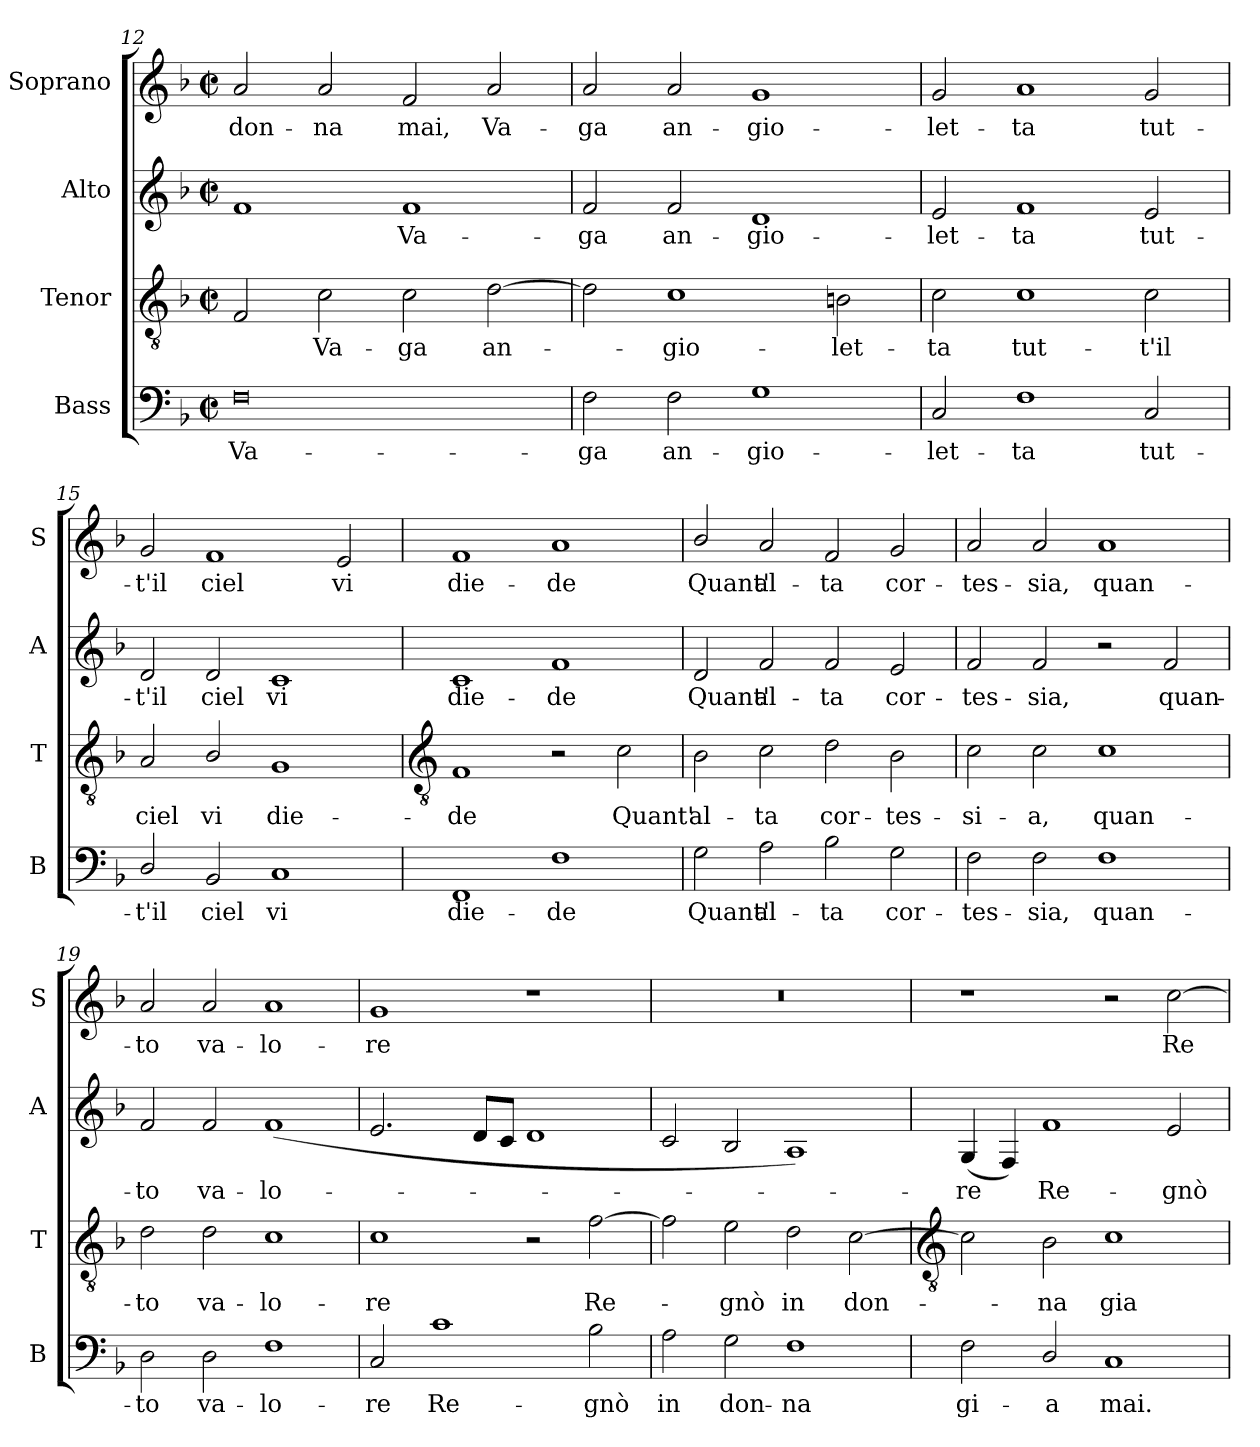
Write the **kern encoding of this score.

**kern	**text	**kern	**text	**kern	**text	**kern	**text
*part4	*part4	*part3	*part3	*part2	*part2	*part1	*part1
*staff4	*staff4	*staff3	*staff3	*staff2	*staff2	*staff1	*staff1
*I"Bass	*	*I"Tenor	*	*I"Alto	*	*I"Soprano	*
*I'B	*	*I'T	*	*I'A	*	*I'S	*
*clefF4	*	*clefGv2	*	*clefG2	*	*clefG2	*
*k[b-]	*	*k[b-]	*	*k[b-]	*	*k[b-]	*
*F:	*	*F:	*	*F:	*	*F:	*
*M4/2	*	*M4/2	*	*M4/2	*	*M4/2	*
*met(c|)	*	*met(c|)	*	*met(c|)	*	*met(c|)	*
=12	=12	=12	=12	=12	=12	=12	=12
!	!LO:LY:b	!	!	!	!	!	!LO:LY:b
0F	Va-	2F	.	1f	.	2a	don-
!	!	!	!LO:LY:b	!	!	!	!LO:LY:b
.	.	2c	Va-	.	.	2a	-na
!	!	!	!LO:LY:b	!	!LO:LY:b	!	!LO:LY:b
.	.	2c	-ga	1f	Va-	2f	mai,
!	!	!	!LO:LY:b	!	!	!	!LO:LY:b
.	.	[2d	an-	.	.	2a	Va-
=13	=13	=13	=13	=13	=13	=13	=13
!	!LO:LY:b	!	!	!	!LO:LY:b	!	!LO:LY:b
2F	-ga	2d]	.	2f	-ga	2a	-ga
!	!LO:LY:b	!	!LO:LY:b	!	!LO:LY:b	!	!LO:LY:b
2F	an-	1c	gio-	2f	an-	2a	an-
!	!LO:LY:b	!	!	!	!LO:LY:b	!	!LO:LY:b
1G	-gio-	.	.	1d	-gio-	1g	-gio-
!	!	!	!LO:LY:b	!	!	!	!
.	.	2Bn	-let-	.	.	.	.
=14	=14	=14	=14	=14	=14	=14	=14
!	!LO:LY:b	!	!LO:LY:b	!	!LO:LY:b	!	!LO:LY:b
2C	-let-	2c	-ta	2e	-let-	2g	-let-
!	!LO:LY:b	!	!LO:LY:b	!	!LO:LY:b	!	!LO:LY:b
1F	-ta	1c	tut-	1f	-ta	1a	-ta
!	!LO:LY:b	!	!LO:LY:b	!	!LO:LY:b	!	!LO:LY:b
2C	tut-	2c	-t'il	2e	tut-	2g	tut-
=15	=15	=15	=15	=15	=15	=15	=15
!	!LO:LY:b	!	!LO:LY:b	!	!LO:LY:b	!	!LO:LY:b
2D/	-t'il	2A	ciel	2d	-t'il	2g	-t'il
!	!LO:LY:b	!	!LO:LY:b	!	!LO:LY:b	!	!LO:LY:b
2BB-	ciel	2B-/	vi	2d	ciel	1f	ciel
!	!LO:LY:b	!	!LO:LY:b	!	!LO:LY:b	!	!
1C	vi	1G	die-	1c	vi	.	.
!	!	!	!	!	!	!	!LO:LY:b
.	.	.	.	.	.	2e	vi
!!LO:LB:g=z
=16	=16	=16	=16	=16	=16	=16	=16
*	*	*clefGv2	*	*	*	*	*
!	!LO:LY:b	!	!LO:LY:b	!	!LO:LY:b	!	!LO:LY:b
1FF	die-	1F	-de	1c	die-	1f	die-
!	!LO:LY:b	!	!	!	!LO:LY:b	!	!LO:LY:b
1F	-de	2r	.	1f	-de	1a	-de
!	!	!	!LO:LY:b	!	!	!	!
.	.	2c	Quant'	.	.	.	.
=17	=17	=17	=17	=17	=17	=17	=17
!	!LO:LY:b	!	!LO:LY:b	!	!LO:LY:b	!	!LO:LY:b
2G	Quant'	2B-	al-	2d	Quant'	2b-/	Quant'
!	!LO:LY:b	!	!LO:LY:b	!	!LO:LY:b	!	!LO:LY:b
2A	al-	2c	-ta	2f	al-	2a	al-
!	!LO:LY:b	!	!LO:LY:b	!	!LO:LY:b	!	!LO:LY:b
2B-	-ta	2d	cor-	2f	-ta	2f	-ta
!	!LO:LY:b	!	!LO:LY:b	!	!LO:LY:b	!	!LO:LY:b
2G	cor-	2B-	-tes-	2e	cor-	2g	cor-
=18	=18	=18	=18	=18	=18	=18	=18
!	!LO:LY:b	!	!LO:LY:b	!	!LO:LY:b	!	!LO:LY:b
2F	-tes-	2c	-si-	2f	-tes-	2a	-tes-
!	!LO:LY:b	!	!LO:LY:b	!	!LO:LY:b	!	!LO:LY:b
2F	-sia,	2c	-a,	2f	-sia,	2a	-sia,
!	!LO:LY:b	!	!LO:LY:b	!	!	!	!LO:LY:b
1F	quan-	1c	quan-	2r	.	1a	quan-
!	!	!	!	!	!LO:LY:b	!	!
.	.	.	.	2f	quan-	.	.
=19	=19	=19	=19	=19	=19	=19	=19
!	!LO:LY:b	!	!LO:LY:b	!	!LO:LY:b	!	!LO:LY:b
2D	-to	2d	-to	2f	-to	2a	-to
!	!LO:LY:b	!	!LO:LY:b	!	!LO:LY:b	!	!LO:LY:b
2D	va-	2d	va-	2f	va-	2a	va-
!	!LO:LY:b	!	!LO:LY:b	!	!LO:LY:b	!	!LO:LY:b
1F	-lo-	1c	-lo-	(<1f	-lo-	1a	-lo-
=20	=20	=20	=20	=20	=20	=20	=20
!	!LO:LY:b	!	!LO:LY:b	!	!	!	!LO:LY:b
2C	-re	1c	-re	2.e	.	1g	-re
!	!LO:LY:b	!	!	!	!	!	!
1c	Re-	.	.	.	.	.	.
.	.	.	.	8dL	.	.	.
.	.	.	.	8cJ	.	.	.
.	.	2r	.	1d	.	1r	.
!	!LO:LY:b	!	!LO:LY:b	!	!	!	!
2B-	-gnò	[2f	Re-	.	.	.	.
=21	=21	=21	=21	=21	=21	=21	=21
!	!LO:LY:b	!	!	!	!	!	!
2A	in	2f]	.	2c	.	0r	.
!	!LO:LY:b	!	!LO:LY:b	!	!	!	!
2G	don-	2e	gnò	2B-	.	.	.
!	!LO:LY:b	!	!LO:LY:b	!	!	!	!
1F	-na	2d	in	1A)	.	.	.
!	!	!	!LO:LY:b	!	!	!	!
.	.	[2c	don-	.	.	.	.
!!LO:LB:g=z
=22	=22	=22	=22	=22	=22	=22	=22
*	*	*clefGv2	*	*	*	*	*
!	!LO:LY:b	!	!	!	!LO:LY:b	!	!
2F	gi-	2c]	.	(<4G	re	1r	.
.	.	.	.	4F)	.	.	.
!	!LO:LY:b	!	!LO:LY:b	!	!LO:LY:b	!	!
2D/	-a	2B-	na	1f	Re-	.	.
!	!LO:LY:b	!	!LO:LY:b	!	!	!	!
1C	mai.	1c	gia	.	.	2r	.
!	!	!	!	!	!LO:LY:b	!	!LO:LY:b
.	.	.	.	2e	-gnò	[2cc	Re-
=	=	=	=	=	=	=	=
*-	*-	*-	*-	*-	*-	*-	*-
